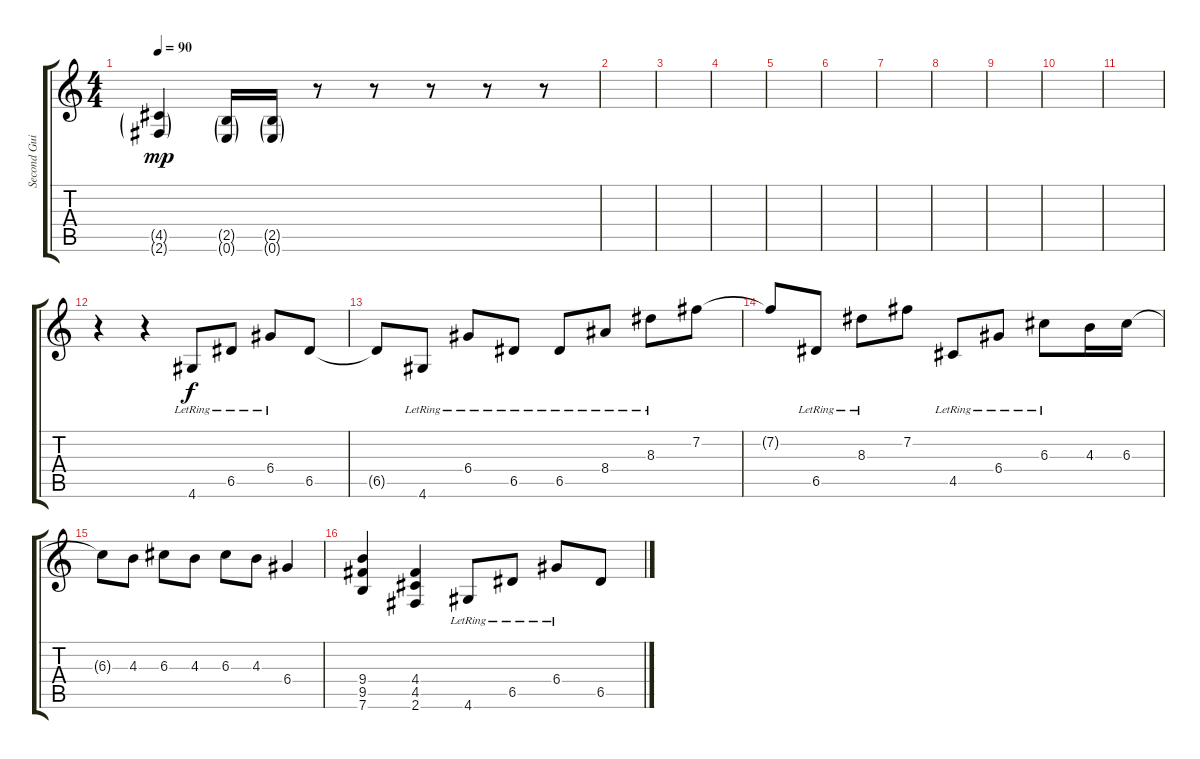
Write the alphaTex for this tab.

\track ("Second Guitar" "Second Gui") {instrument distortionguitar}
\staff {score tabs}
\tuning (E4 B3 G3 D3 A2 E2) {hide}
\ts (4 4)
\tempo 90
\clef g2
\ks c
(4.5{g} 2.6{g}).4{dy mp} (2.5{g} 0.6{g}).16 (2.5{g} 0.6{g}).16 r.8 r.8 r.8 r.8 r.8 |
|
|
|
|
|
|
|
|
|
|
r.4 r.4 4.6{lr}.8{dy f} 6.5{lr}.8 6.4{lr}.8 6.5.8 |
6.5{t}.8 4.6{lr}.8 6.4{lr}.8 6.5{lr}.8 6.5{lr}.8 8.4{lr}.8 8.3{lr}.8 7.2.8 |
7.2{t}.8 6.5{lr}.8 8.3{lr}.8 7.2.8 4.5{lr}.8 6.4{lr}.8 6.3{lr}.8 4.3.16 6.3.16 |
6.3{t}.8 4.3.8 6.3.8 4.3.8 6.3.8 4.3.8 6.4.4 |
(9.4 9.5 7.6).4 (4.4 4.5 2.6).4 4.6{lr}.8 6.5{lr}.8 6.4{lr}.8 6.5.8
